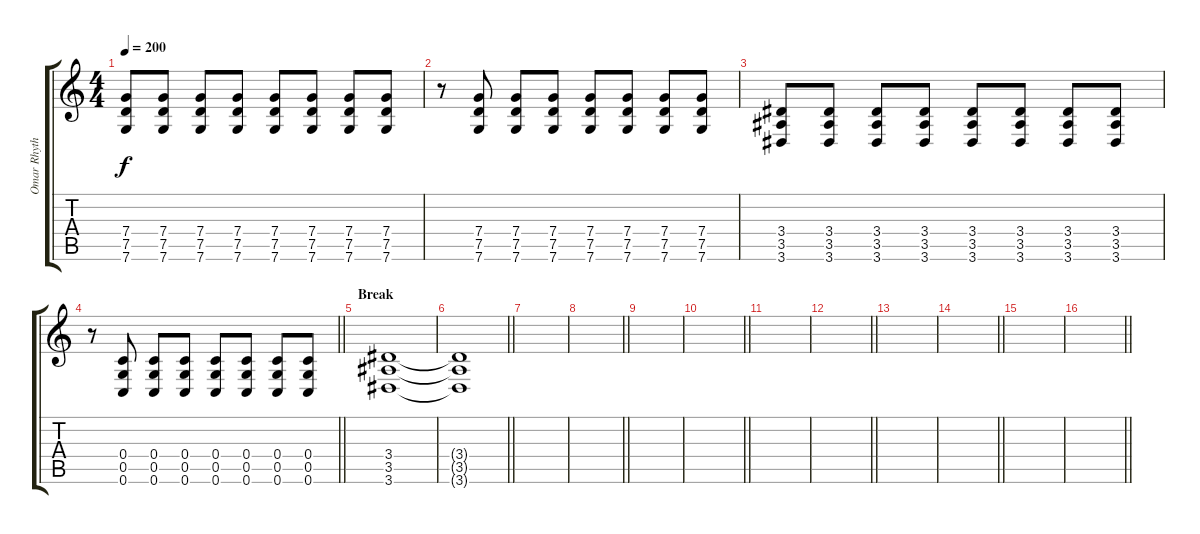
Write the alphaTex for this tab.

\track ("Omar Rhythm " "Omar Rhyth") {instrument distortionguitar}
\staff {score tabs}
\tuning (D4 A3 F3 C3 G2 C2) {hide}
\ts (4 4)
\tempo 200
\clef g2
\ks c
(7.4 7.5 7.6).8{dy f} (7.4 7.5 7.6).8 (7.4 7.5 7.6).8 (7.4 7.5 7.6).8 (7.4 7.5 7.6).8 (7.4 7.5 7.6).8 (7.4 7.5 7.6).8 (7.4 7.5 7.6).8 |
r.8 (7.4 7.5 7.6).8 (7.4 7.5 7.6).8 (7.4 7.5 7.6).8 (7.4 7.5 7.6).8 (7.4 7.5 7.6).8 (7.4 7.5 7.6).8 (7.4 7.5 7.6).8 |
(3.4 3.5 3.6).8 (3.4 3.5 3.6).8 (3.4 3.5 3.6).8 (3.4 3.5 3.6).8 (3.4 3.5 3.6).8 (3.4 3.5 3.6).8 (3.4 3.5 3.6).8 (3.4 3.5 3.6).8 |
\barLineRight lightlight
r.8 (0.4 0.5 0.6).8 (0.4 0.5 0.6).8 (0.4 0.5 0.6).8 (0.4 0.5 0.6).8 (0.4 0.5 0.6).8 (0.4 0.5 0.6).8 (0.4 0.5 0.6).8 |
\section ("" "Break")
(3.4 3.5 3.6).1 |
\barLineRight lightlight
(3.4{t} 3.5{t} 3.6{t}).1 |
|
\barLineRight lightlight
|
|
\barLineRight lightlight
|
|
\barLineRight lightlight
|
|
\barLineRight lightlight
|
|
\barLineRight lightlight
